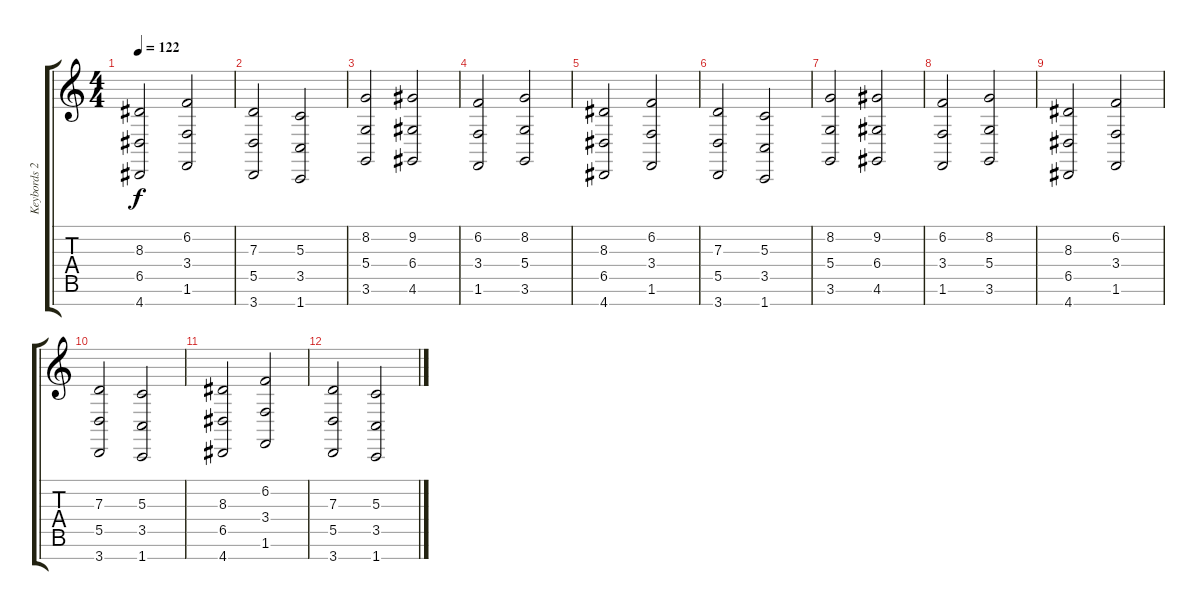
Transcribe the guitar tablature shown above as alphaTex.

\track ("Keybords 2" "Keybords 2") {instrument churchorgan}
\staff {score tabs}
\tuning (E4 B3 G3 D3 A2 E2 B1) {hide}
\ts (4 4)
\tempo 122
\clef g2
\ks c
(8.3 6.5 4.7).2{dy f} (6.2 3.4 1.6).2 |
(7.3 5.5 3.7).2 (5.3 3.5 1.7).2 |
(8.2 5.4 3.6).2 (9.2 6.4 4.6).2 |
(6.2 3.4 1.6).2 (8.2 5.4 3.6).2 |
(8.3 6.5 4.7).2 (6.2 3.4 1.6).2 |
(7.3 5.5 3.7).2 (5.3 3.5 1.7).2 |
(8.2 5.4 3.6).2 (9.2 6.4 4.6).2 |
(6.2 3.4 1.6).2 (8.2 5.4 3.6).2 |
(8.3 6.5 4.7).2 (6.2 3.4 1.6).2 |
(7.3 5.5 3.7).2 (5.3 3.5 1.7).2 |
(8.3 6.5 4.7).2 (6.2 3.4 1.6).2 |
(7.3 5.5 3.7).2 (5.3 3.5 1.7).2
